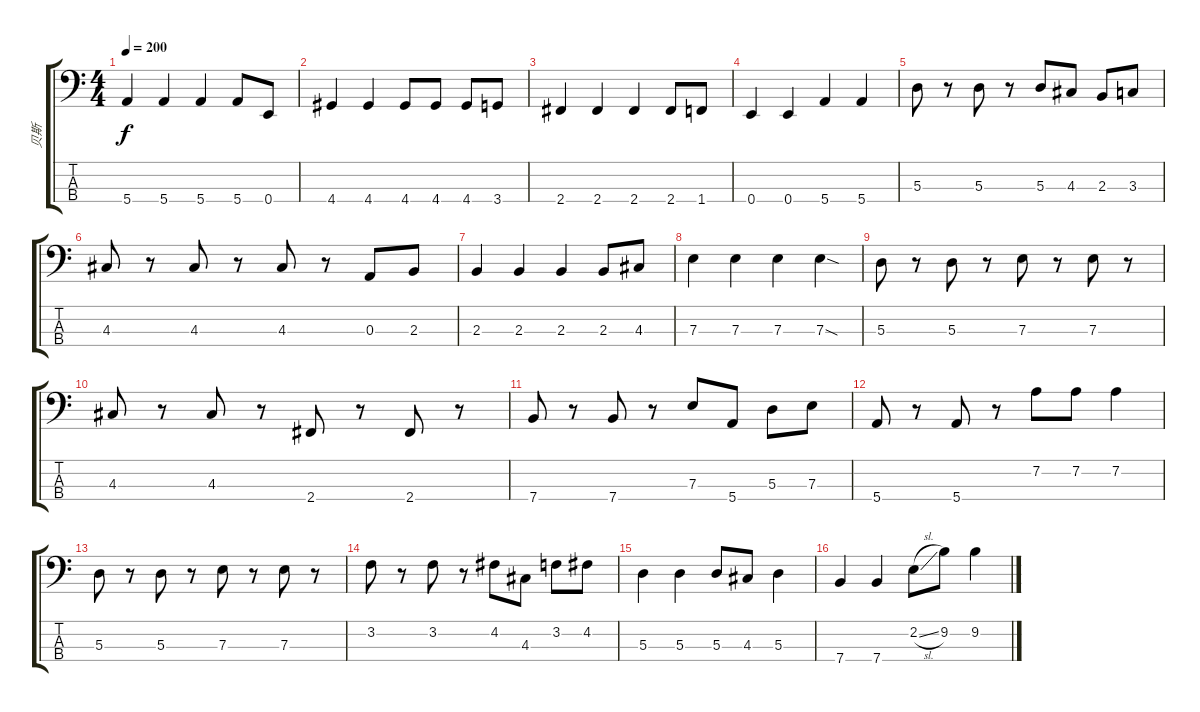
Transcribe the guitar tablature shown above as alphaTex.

\track ("贝斯" "贝斯") {instrument electricbassfinger}
\staff {score tabs}
\tuning (G2 D2 A1 E1) {hide}
\ts (4 4)
\tempo 200
\clef f4
\ks c
5.4.4{dy f} 5.4.4 5.4.4 5.4.8 0.4.8 |
4.4.4 4.4.4 4.4.8 4.4.8 4.4.8 3.4.8 |
2.4.4 2.4.4 2.4.4 2.4.8 1.4.8 |
0.4.4 0.4.4 5.4.4 5.4.4 |
5.3.8 r.8 5.3.8 r.8 5.3.8 4.3.8 2.3.8 3.3.8 |
4.3.8 r.8 4.3.8 r.8 4.3.8 r.8 0.3.8 2.3.8 |
2.3.4 2.3.4 2.3.4 2.3.8 4.3.8 |
7.3.4 7.3.4 7.3.4 7.3{sod}.4 |
5.3.8 r.8 5.3.8 r.8 7.3.8 r.8 7.3.8 r.8 |
4.3.8 r.8 4.3.8 r.8 2.4.8 r.8 2.4.8 r.8 |
7.4.8 r.8 7.4.8 r.8 7.3.8 5.4.8 5.3.8 7.3.8 |
5.4.8 r.8 5.4.8 r.8 7.2.8 7.2.8 7.2.4 |
5.3.8 r.8 5.3.8 r.8 7.3.8 r.8 7.3.8 r.8 |
3.2.8 r.8 3.2.8 r.8 4.2.8 4.3.8 3.2.8 4.2.8 |
5.3.4 5.3.4 5.3.8 4.3.8 5.3.4 |
7.4.4 7.4.4 2.2{sl}.8 9.2.8 9.2.4
